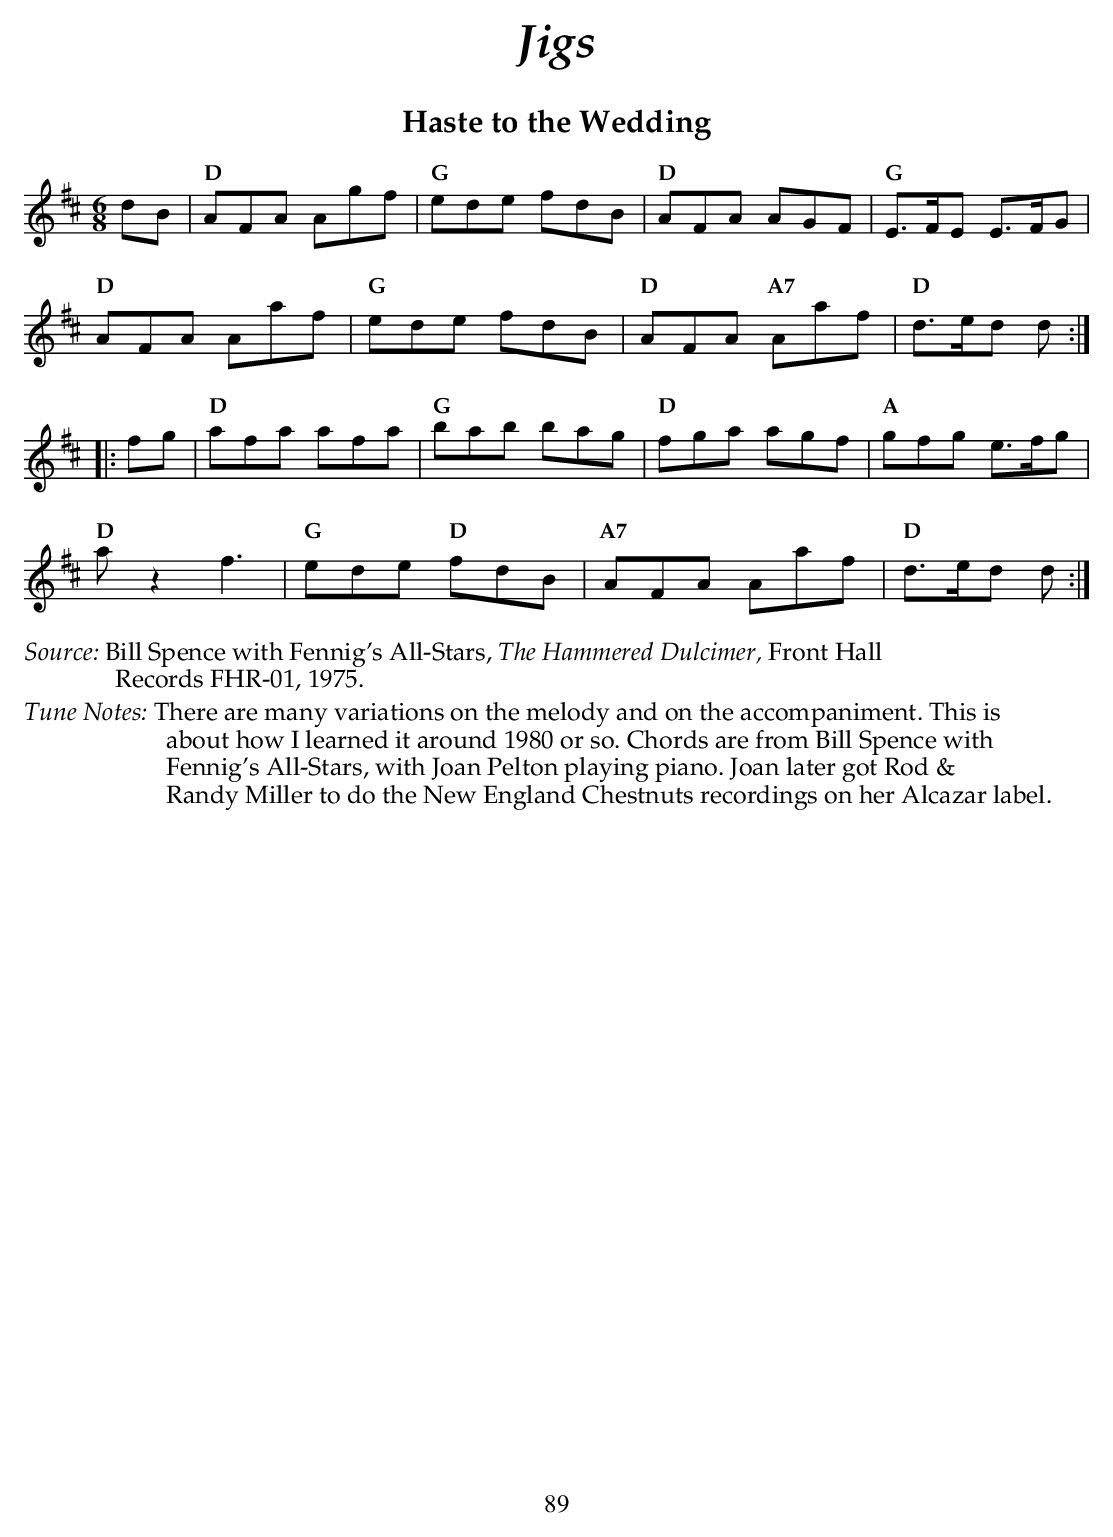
X:1
T:Haste to the Wedding
M:6/8
L:1/8
K:D
 dB |\
"D" AFA Agf | "G" ede fdB     | "D" AFA      AGF | "G" E>FE E>FG |
"D" AFA Aaf | "G"  ede fdB    | "D" AFA "A7" Aaf | "D"  d>ed d  :|
|:fg |\
"D" afa afa | "G" bab     bag | "D" fga      agf | "A" gfg  e>fg  |
"D" az2 f3  | "G" ede "D" fdB | "A7" AFA  Aaf    | "D" d>ed d>   :|
